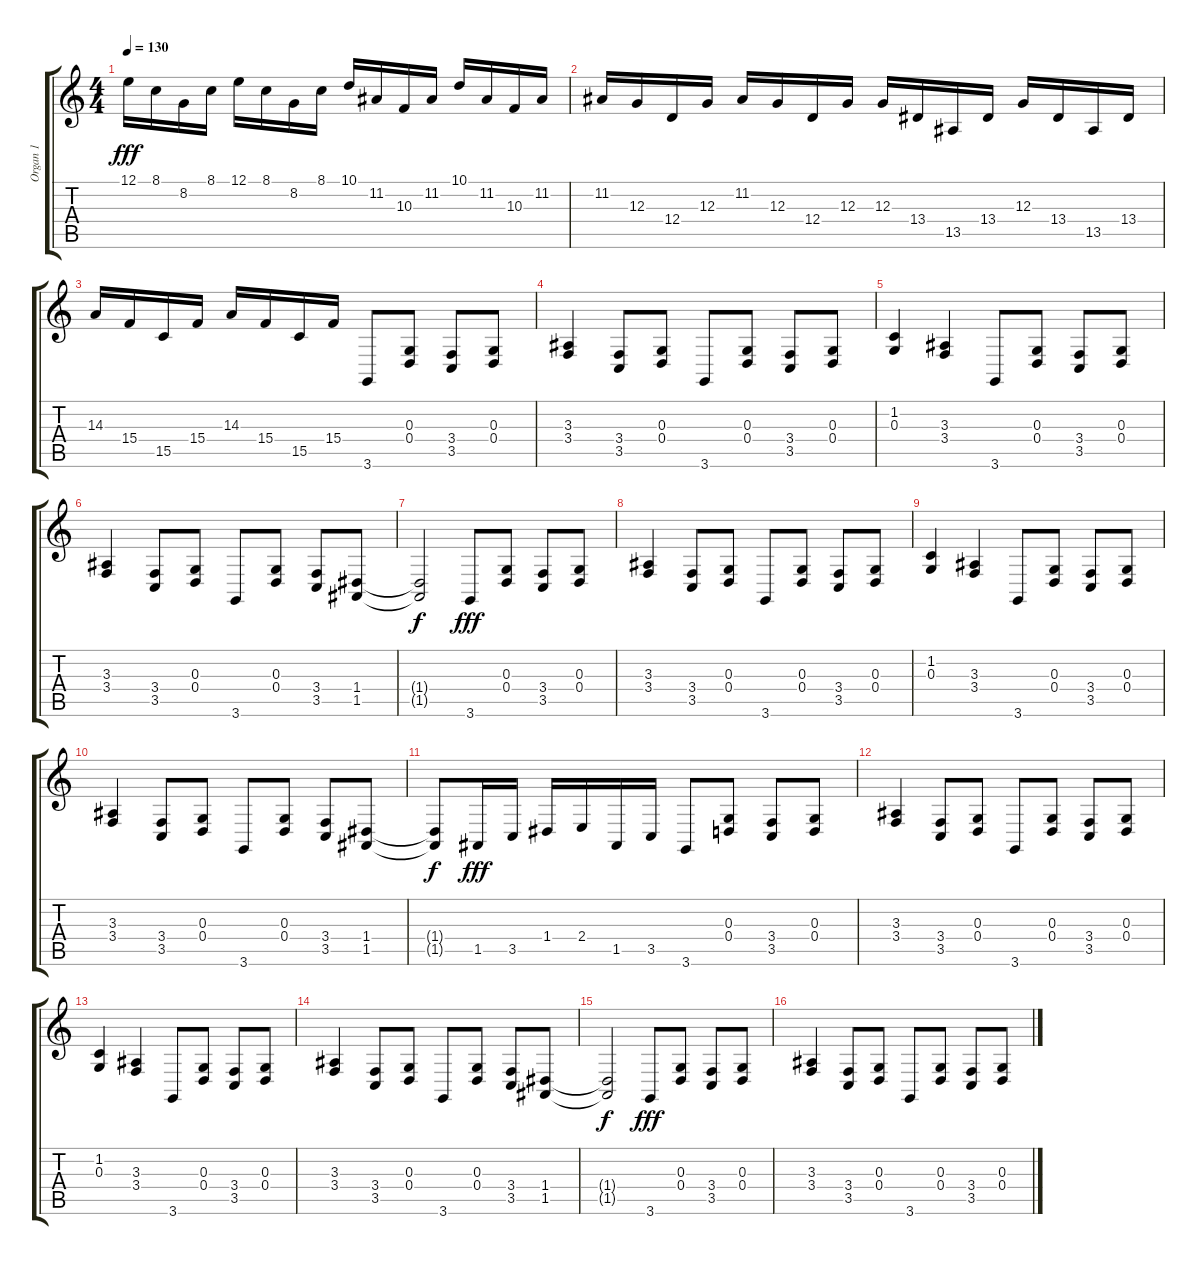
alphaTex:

\track ("Organ 1" "Organ 1") {instrument drawbarorgan}
\staff {score tabs}
\tuning (E4 B3 G3 D3 A2 E2) {hide}
\ts (4 4)
\tempo 130
\clef g2
\ks c
12.1.16{dy fff} 8.1.16 8.2.16 8.1.16 12.1.16 8.1.16 8.2.16 8.1.16 10.1.16 11.2.16 10.3.16 11.2.16 10.1.16 11.2.16 10.3.16 11.2.16 |
11.2.16 12.3.16 12.4.16 12.3.16 11.2.16 12.3.16 12.4.16 12.3.16 12.3.16 13.4.16 13.5.16 13.4.16 12.3.16 13.4.16 13.5.16 13.4.16 |
14.3.16 15.4.16 15.5.16 15.4.16 14.3.16 15.4.16 15.5.16 15.4.16 3.6.8 (0.3 0.4).8 (3.4 3.5).8 (0.3 0.4).8 |
(3.3 3.4).4 (3.4 3.5).8 (0.3 0.4).8 3.6.8 (0.3 0.4).8 (3.4 3.5).8 (0.3 0.4).8 |
(1.2 0.3).4 (3.3 3.4).4 3.6.8 (0.3 0.4).8 (3.4 3.5).8 (0.3 0.4).8 |
(3.3 3.4).4 (3.4 3.5).8 (0.3 0.4).8 3.6.8 (0.3 0.4).8 (3.4 3.5).8 (1.4 1.5).8 |
(1.4{t} 1.5{t}).2{dy f} 3.6.8{dy fff} (0.3 0.4).8 (3.4 3.5).8 (0.3 0.4).8 |
(3.3 3.4).4 (3.4 3.5).8 (0.3 0.4).8 3.6.8 (0.3 0.4).8 (3.4 3.5).8 (0.3 0.4).8 |
(1.2 0.3).4 (3.3 3.4).4 3.6.8 (0.3 0.4).8 (3.4 3.5).8 (0.3 0.4).8 |
(3.3 3.4).4 (3.4 3.5).8 (0.3 0.4).8 3.6.8 (0.3 0.4).8 (3.4 3.5).8 (1.4 1.5).8 |
(1.4{t} 1.5{t}).8{dy f} 1.5.16{dy fff} 3.5.16 1.4.16 2.4.16 1.5.16 3.5.16 3.6.8 (0.3 0.4).8 (3.4 3.5).8 (0.3 0.4).8 |
(3.3 3.4).4 (3.4 3.5).8 (0.3 0.4).8 3.6.8 (0.3 0.4).8 (3.4 3.5).8 (0.3 0.4).8 |
(1.2 0.3).4 (3.3 3.4).4 3.6.8 (0.3 0.4).8 (3.4 3.5).8 (0.3 0.4).8 |
(3.3 3.4).4 (3.4 3.5).8 (0.3 0.4).8 3.6.8 (0.3 0.4).8 (3.4 3.5).8 (1.4 1.5).8 |
(1.4{t} 1.5{t}).2{dy f} 3.6.8{dy fff} (0.3 0.4).8 (3.4 3.5).8 (0.3 0.4).8 |
(3.3 3.4).4 (3.4 3.5).8 (0.3 0.4).8 3.6.8 (0.3 0.4).8 (3.4 3.5).8 (0.3 0.4).8
